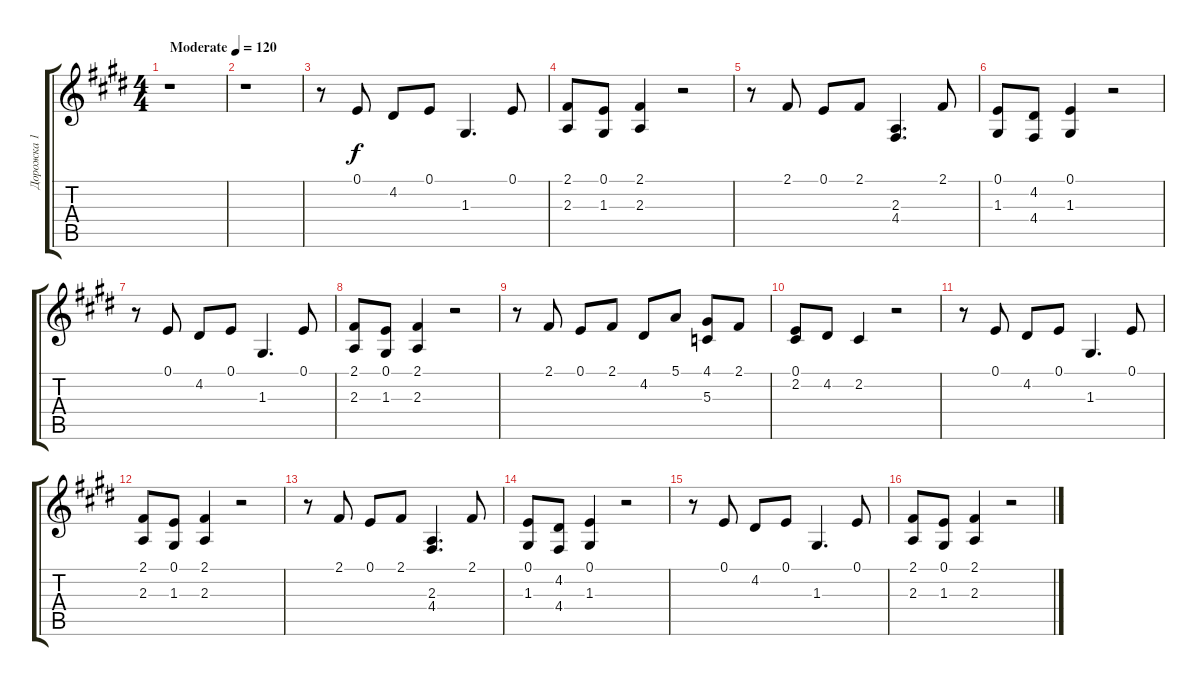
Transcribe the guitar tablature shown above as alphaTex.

\track ("Дорожка 1" "Дорожка 1") {instrument acousticgrandpiano}
\staff {score tabs}
\tuning (E4 B3 G3 D3 A2 E2) {hide}
\ts (4 4)
\tempo (120 "Moderate")
\clef g2
\ks e
r.1{dy f instrument acousticgrandpiano} |
r.1 |
r.8 0.1.8 4.2.8 0.1.8 1.3.4{d} 0.1.8 |
(2.1 2.3).8 (0.1 1.3).8 (2.1 2.3).4 r.2 |
r.8 2.1.8 0.1.8 2.1.8 (2.3 4.4).4{d} 2.1.8 |
(0.1 1.3).8 (4.2 4.4).8 (0.1 1.3).4 r.2 |
r.8 0.1.8 4.2.8 0.1.8 1.3.4{d} 0.1.8 |
(2.1 2.3).8 (0.1 1.3).8 (2.1 2.3).4 r.2 |
r.8 2.1.8 0.1.8 2.1.8 4.2.8 5.1.8 (4.1 5.3).8 2.1.8 |
(0.1 2.2).8 4.2.8 2.2.4 r.2 |
r.8 0.1.8 4.2.8 0.1.8 1.3.4{d} 0.1.8 |
(2.1 2.3).8 (0.1 1.3).8 (2.1 2.3).4 r.2 |
r.8 2.1.8 0.1.8 2.1.8 (2.3 4.4).4{d} 2.1.8 |
(0.1 1.3).8 (4.2 4.4).8 (0.1 1.3).4 r.2 |
r.8 0.1.8 4.2.8 0.1.8 1.3.4{d} 0.1.8 |
(2.1 2.3).8 (0.1 1.3).8 (2.1 2.3).4 r.2
